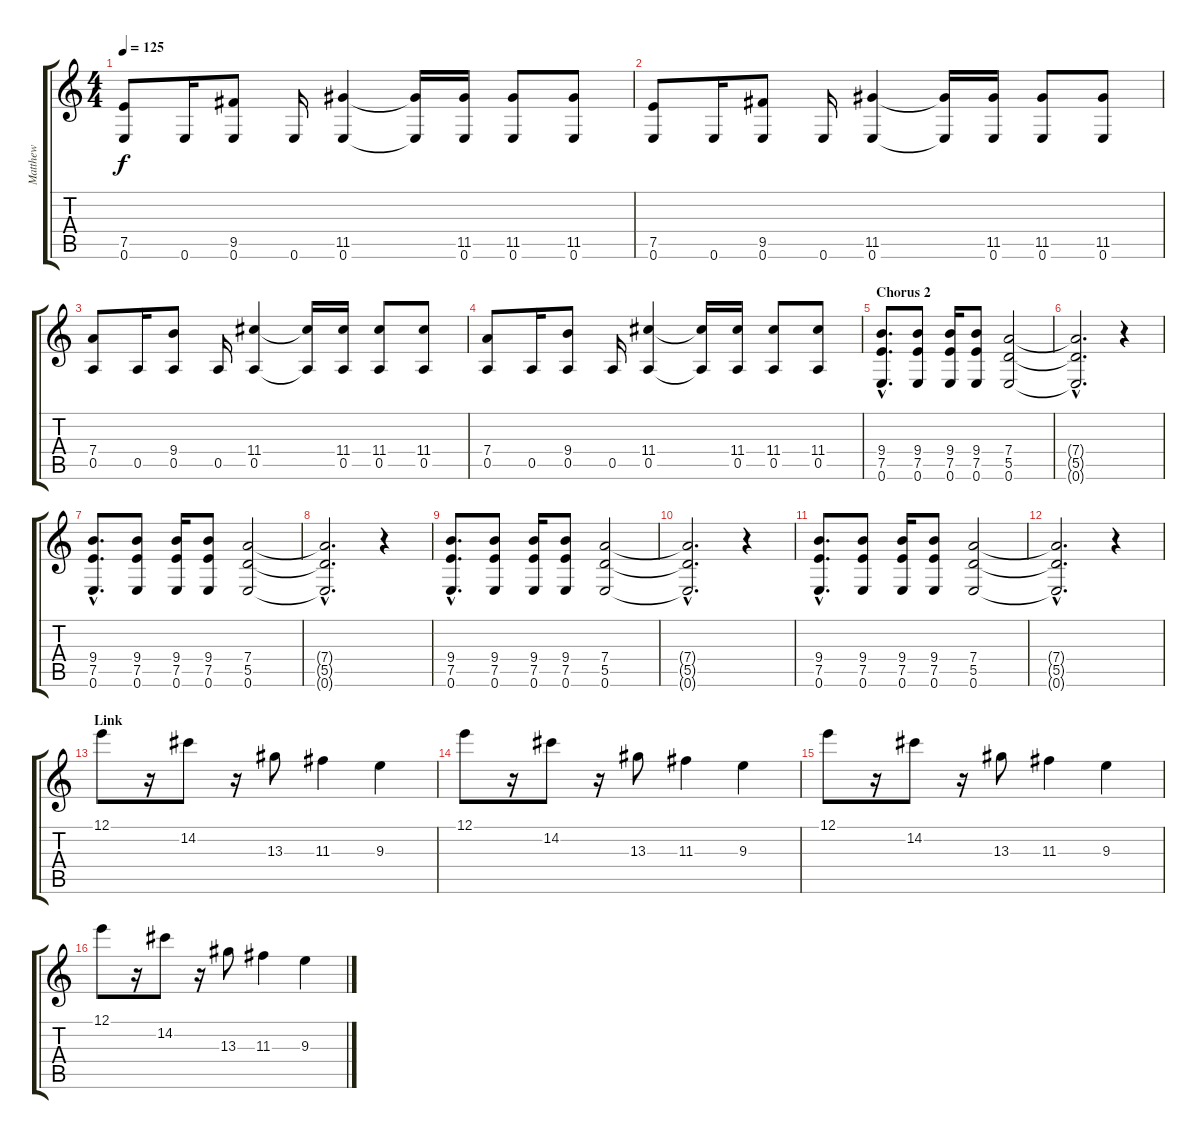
\track ("Matthew" "Matthew") {instrument overdrivenguitar}
\staff {score tabs}
\tuning (E4 B3 G3 D3 A2 E2) {hide}
\ts (4 4)
\tempo 125
\clef g2
\ks c
(7.5 0.6).8{dy f} 0.6.16 (9.5 0.6).8 0.6.16 (11.5 0.6).4 (11.5{t} 0.6{t}).16 (11.5 0.6).16 (11.5 0.6).8 (11.5 0.6).8 |
(7.5 0.6).8 0.6.16 (9.5 0.6).8 0.6.16 (11.5 0.6).4 (11.5{t} 0.6{t}).16 (11.5 0.6).16 (11.5 0.6).8 (11.5 0.6).8 |
(7.4 0.5).8 0.5.16 (9.4 0.5).8 0.5.16 (11.4 0.5).4 (11.4{t} 0.5{t}).16 (11.4 0.5).16 (11.4 0.5).8 (11.4 0.5).8 |
(7.4 0.5).8 0.5.16 (9.4 0.5).8 0.5.16 (11.4 0.5).4 (11.4{t} 0.5{t}).16 (11.4 0.5).16 (11.4 0.5).8 (11.4 0.5).8 |
\section ("" "Chorus 2")
(9.4{hac} 7.5{hac} 0.6{hac}).8{d instrument distortionguitar} (9.4 7.5 0.6).8 (9.4 7.5 0.6).16 (9.4 7.5 0.6).8 (7.4 5.5 0.6).2{volume 1} |
(7.4{hac t} 5.5{hac t} 0.6{hac t}).2{d} r.4{volume 16} |
(9.4{hac} 7.5{hac} 0.6{hac}).8{d} (9.4 7.5 0.6).8 (9.4 7.5 0.6).16 (9.4 7.5 0.6).8 (7.4 5.5 0.6).2{volume 1} |
(7.4{hac t} 5.5{hac t} 0.6{hac t}).2{d} r.4{volume 16} |
(9.4{hac} 7.5{hac} 0.6{hac}).8{d instrument distortionguitar} (9.4 7.5 0.6).8 (9.4 7.5 0.6).16 (9.4 7.5 0.6).8 (7.4 5.5 0.6).2{volume 1} |
(7.4{hac t} 5.5{hac t} 0.6{hac t}).2{d} r.4{volume 16} |
(9.4{hac} 7.5{hac} 0.6{hac}).8{d} (9.4 7.5 0.6).8 (9.4 7.5 0.6).16 (9.4 7.5 0.6).8 (7.4 5.5 0.6).2{volume 1} |
(7.4{hac t} 5.5{hac t} 0.6{hac t}).2{d} r.4{volume 16} |
\section ("" "Link")
12.1.8{instrument overdrivenguitar} r.16 14.2.8 r.16 13.3.8 11.3.4 9.3.4 |
12.1.8 r.16 14.2.8 r.16 13.3.8 11.3.4 9.3.4 |
12.1.8 r.16 14.2.8 r.16 13.3.8 11.3.4 9.3.4 |
12.1.8 r.16 14.2.8 r.16 13.3.8 11.3.4 9.3.4
